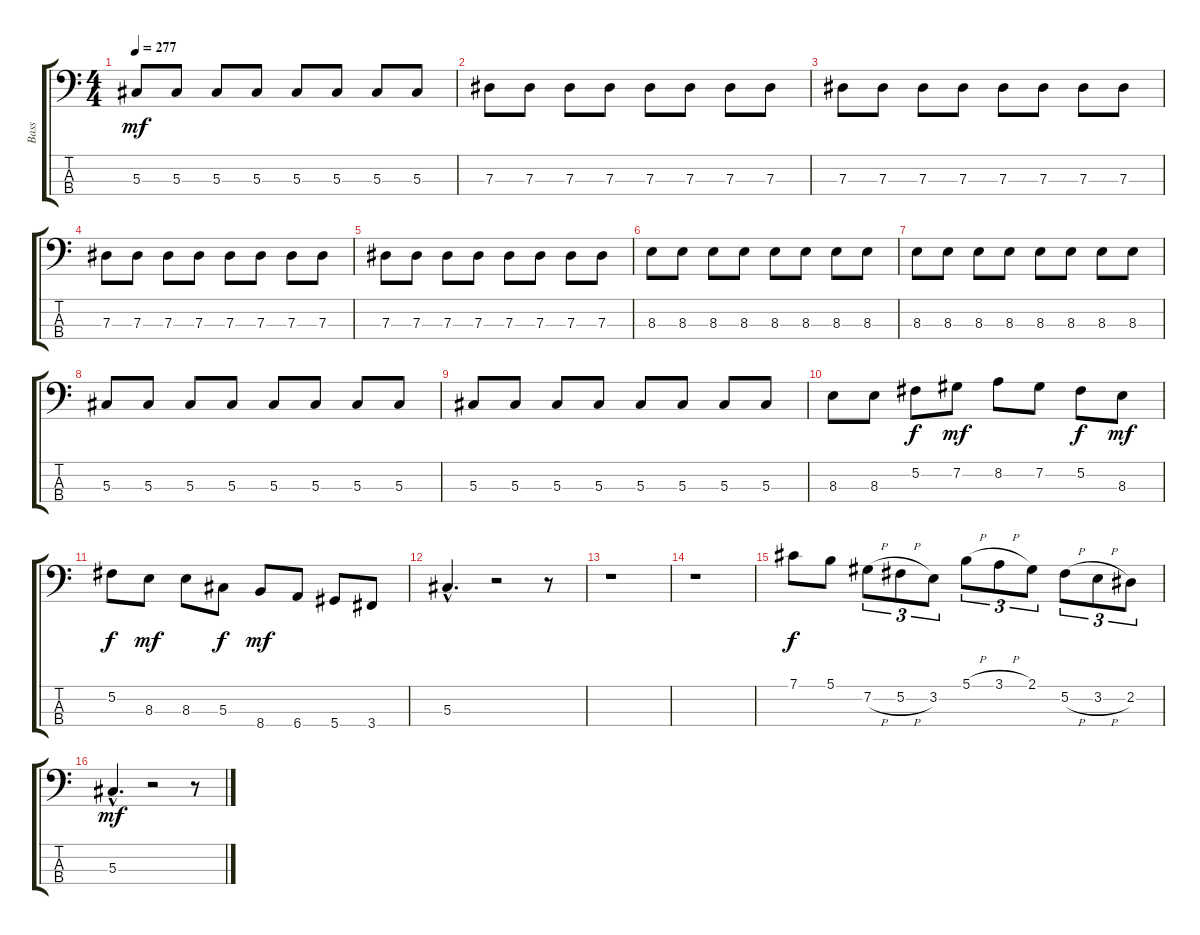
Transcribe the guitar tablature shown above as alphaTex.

\track ("Bass" "Bass") {instrument electricbassfinger}
\staff {score tabs}
\tuning (Gb2 Db2 Ab1 Eb1) {hide}
\ts (4 4)
\tempo 277
\clef f4
\ks c
5.3.8{dy mf} 5.3.8 5.3.8 5.3.8 5.3.8 5.3.8 5.3.8 5.3.8 |
7.3.8 7.3.8 7.3.8 7.3.8 7.3.8 7.3.8 7.3.8 7.3.8 |
7.3.8 7.3.8 7.3.8 7.3.8 7.3.8 7.3.8 7.3.8 7.3.8 |
7.3.8 7.3.8 7.3.8 7.3.8 7.3.8 7.3.8 7.3.8 7.3.8 |
7.3.8 7.3.8 7.3.8 7.3.8 7.3.8 7.3.8 7.3.8 7.3.8 |
8.3.8 8.3.8 8.3.8 8.3.8 8.3.8 8.3.8 8.3.8 8.3.8 |
8.3.8 8.3.8 8.3.8 8.3.8 8.3.8 8.3.8 8.3.8 8.3.8 |
5.3.8 5.3.8 5.3.8 5.3.8 5.3.8 5.3.8 5.3.8 5.3.8 |
5.3.8 5.3.8 5.3.8 5.3.8 5.3.8 5.3.8 5.3.8 5.3.8 |
8.3.8 8.3.8 5.2.8{dy f} 7.2.8{dy mf} 8.2.8 7.2.8 5.2.8{dy f} 8.3.8{dy mf} |
5.2.8{dy f} 8.3.8{dy mf} 8.3.8 5.3.8{dy f} 8.4.8{dy mf} 6.4.8 5.4.8 3.4.8 |
5.3{hac}.4{d} r.2 r.8 |
r.1 |
r.1 |
7.1.8{dy f} 5.1.8 7.2{h}.8{tu (3 2)} 5.2{h}.8{tu (3 2)} 3.2.8{tu (3 2)} 5.1{h}.8{tu (3 2)} 3.1{h}.8{tu (3 2)} 2.1.8{tu (3 2)} 5.2{h}.8{tu (3 2)} 3.2{h}.8{tu (3 2)} 2.2.8{tu (3 2)} |
5.3{hac}.4{d dy mf} r.2 r.8
